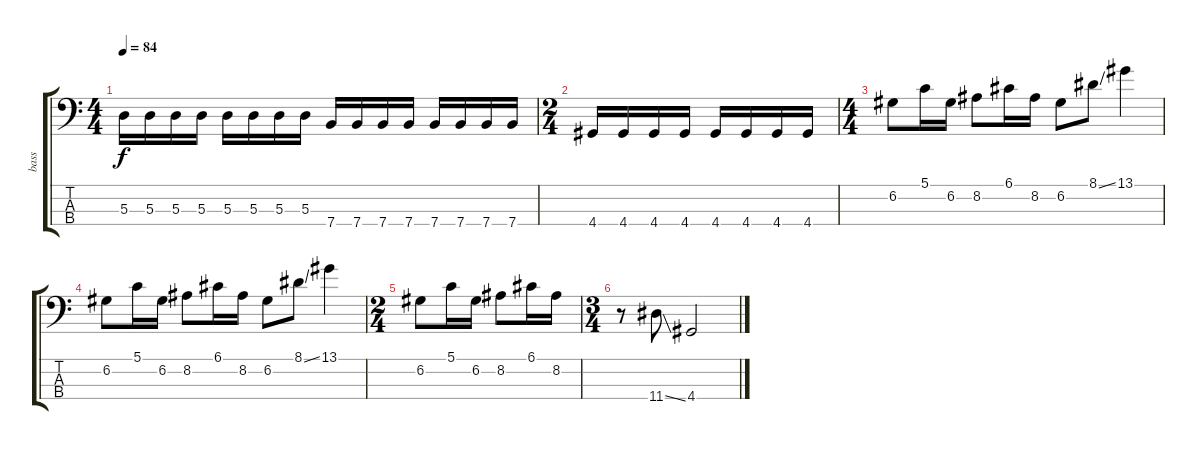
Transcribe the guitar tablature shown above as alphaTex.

\track ("bass" "bass") {instrument fretlessbass}
\staff {score tabs}
\tuning (G2 D2 A1 E1) {hide}
\ts (4 4)
\tempo 84
\clef f4
\ks c
5.3.16{dy f} 5.3.16 5.3.16 5.3.16 5.3.16 5.3.16 5.3.16 5.3.16 7.4.16 7.4.16 7.4.16 7.4.16 7.4.16 7.4.16 7.4.16 7.4.16 |
\ts (2 4)
4.4.16 4.4.16 4.4.16 4.4.16 4.4.16 4.4.16 4.4.16 4.4.16 |
\ts (4 4)
6.2.8 5.1.16 6.2.16 8.2.8 6.1.16 8.2.16 6.2.8 8.1{ss}.8 13.1.4 |
6.2.8 5.1.16 6.2.16 8.2.8 6.1.16 8.2.16 6.2.8 8.1{ss}.8 13.1.4 |
\ts (2 4)
6.2.8 5.1.16 6.2.16 8.2.8 6.1.16 8.2.16 |
\ts (3 4)
r.8 11.4{ss}.8 4.4.2
